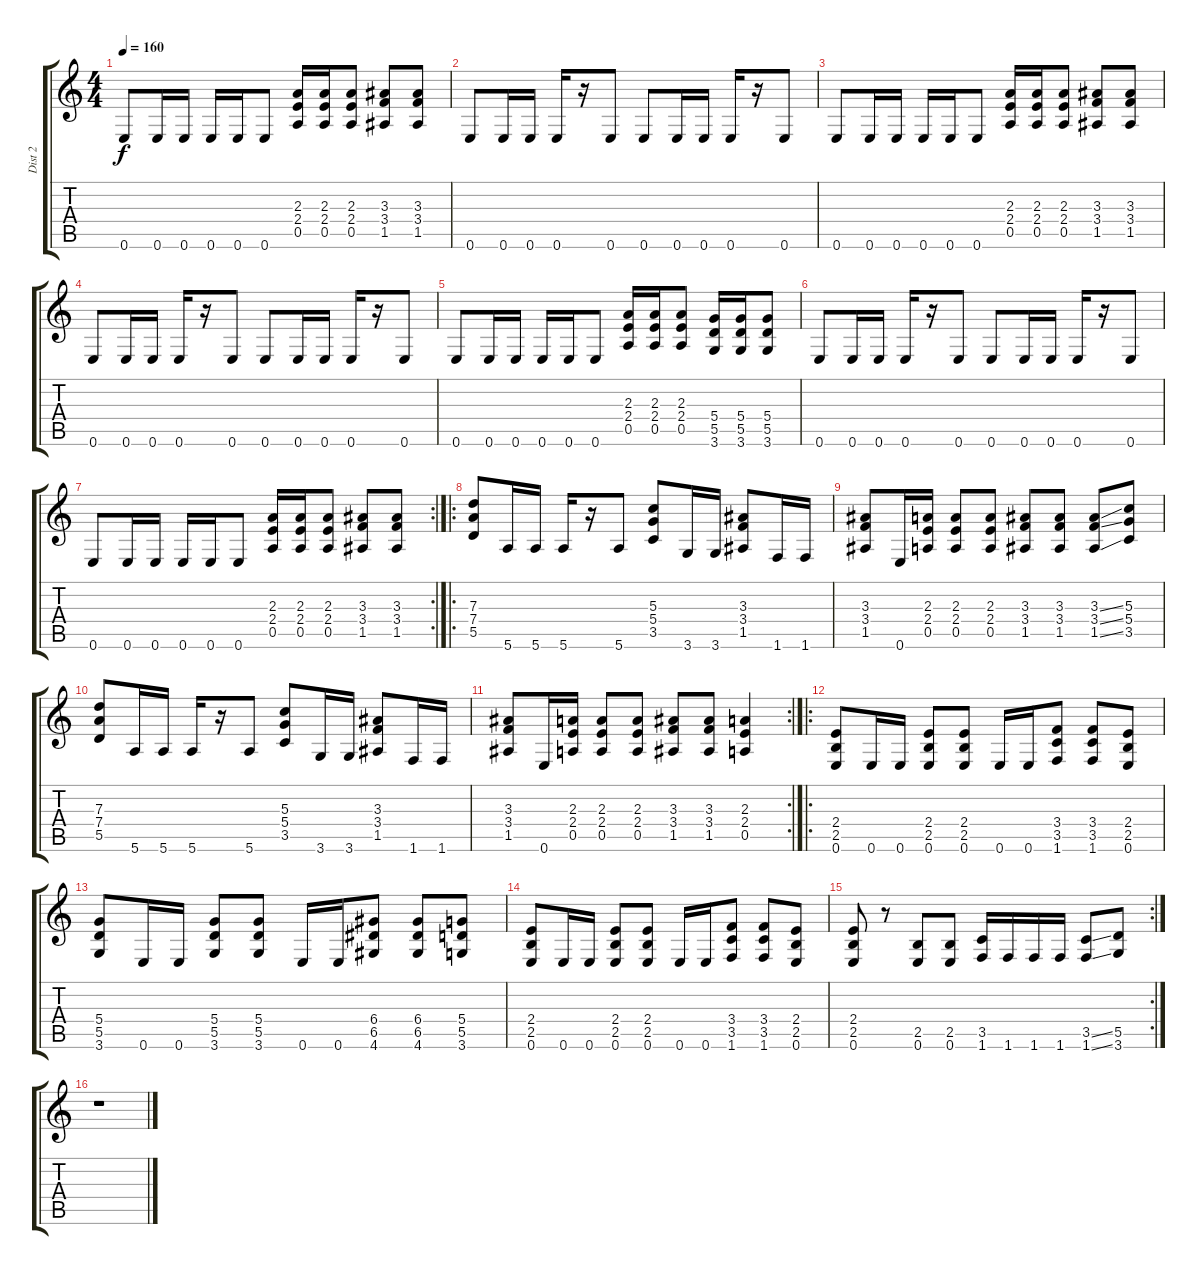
\track ("Dist 2" "Dist 2") {instrument overdrivenguitar}
\staff {score tabs}
\tuning (E4 B3 G3 D3 A2 E2) {hide}
\ts (4 4)
\tempo 160
\clef g2
\ks c
0.6.8{dy f} 0.6.16 0.6.16 0.6.16 0.6.16 0.6.8 (2.3 2.4 0.5).16 (2.3 2.4 0.5).16 (2.3 2.4 0.5).8 (3.3 3.4 1.5).8 (3.3 3.4 1.5).8 |
0.6.8 0.6.16 0.6.16 0.6.16 r.16 0.6.8 0.6.8 0.6.16 0.6.16 0.6.16 r.16 0.6.8 |
0.6.8 0.6.16 0.6.16 0.6.16 0.6.16 0.6.8 (2.3 2.4 0.5).16 (2.3 2.4 0.5).16 (2.3 2.4 0.5).8 (3.3 3.4 1.5).8 (3.3 3.4 1.5).8 |
0.6.8 0.6.16 0.6.16 0.6.16 r.16 0.6.8 0.6.8 0.6.16 0.6.16 0.6.16 r.16 0.6.8 |
0.6.8 0.6.16 0.6.16 0.6.16 0.6.16 0.6.8 (2.3 2.4 0.5).16 (2.3 2.4 0.5).16 (2.3 2.4 0.5).8 (5.4 5.5 3.6).16 (5.4 5.5 3.6).16 (5.4 5.5 3.6).8 |
0.6.8 0.6.16 0.6.16 0.6.16 r.16 0.6.8 0.6.8 0.6.16 0.6.16 0.6.16 r.16 0.6.8 |
\rc 2
0.6.8 0.6.16 0.6.16 0.6.16 0.6.16 0.6.8 (2.3 2.4 0.5).16 (2.3 2.4 0.5).16 (2.3 2.4 0.5).8 (3.3 3.4 1.5).8 (3.3 3.4 1.5).8 |
\ro
(7.3 7.4 5.5).8 5.6.16 5.6.16 5.6.16 r.16 5.6.8 (5.3 5.4 3.5).8 3.6.16 3.6.16 (3.3 3.4 1.5).8 1.6.16 1.6.16 |
(3.3 3.4 1.5).8 0.6.16 (2.3 2.4 0.5).16 (2.3 2.4 0.5).8 (2.3 2.4 0.5).8 (3.3 3.4 1.5).8 (3.3 3.4 1.5).8 (3.3{ss} 3.4{ss} 1.5{ss}).8 (5.3 5.4 3.5).8 |
(7.3 7.4 5.5).8 5.6.16 5.6.16 5.6.16 r.16 5.6.8 (5.3 5.4 3.5).8 3.6.16 3.6.16 (3.3 3.4 1.5).8 1.6.16 1.6.16 |
\rc 2
(3.3 3.4 1.5).8 0.6.16 (2.3 2.4 0.5).16 (2.3 2.4 0.5).8 (2.3 2.4 0.5).8 (3.3 3.4 1.5).8 (3.3 3.4 1.5).8 (2.3 2.4 0.5).4 |
\ro
(2.4 2.5 0.6).8 0.6.16 0.6.16 (2.4 2.5 0.6).8 (2.4 2.5 0.6).8 0.6.16 0.6.16 (3.4 3.5 1.6).8 (3.4 3.5 1.6).8 (2.4 2.5 0.6).8 |
(5.4 5.5 3.6).8 0.6.16 0.6.16 (5.4 5.5 3.6).8 (5.4 5.5 3.6).8 0.6.16 0.6.16 (6.4 6.5 4.6).8 (6.4 6.5 4.6).8 (5.4 5.5 3.6).8 |
(2.4 2.5 0.6).8 0.6.16 0.6.16 (2.4 2.5 0.6).8 (2.4 2.5 0.6).8 0.6.16 0.6.16 (3.4 3.5 1.6).8 (3.4 3.5 1.6).8 (2.4 2.5 0.6).8 |
\rc 2
(2.4 2.5 0.6).8 r.8 (2.5 0.6).8 (2.5 0.6).8 (3.5 1.6).16 1.6.16 1.6.16 1.6.16 (3.5{ss} 1.6{ss}).8 (5.5 3.6).8 |
r.1
